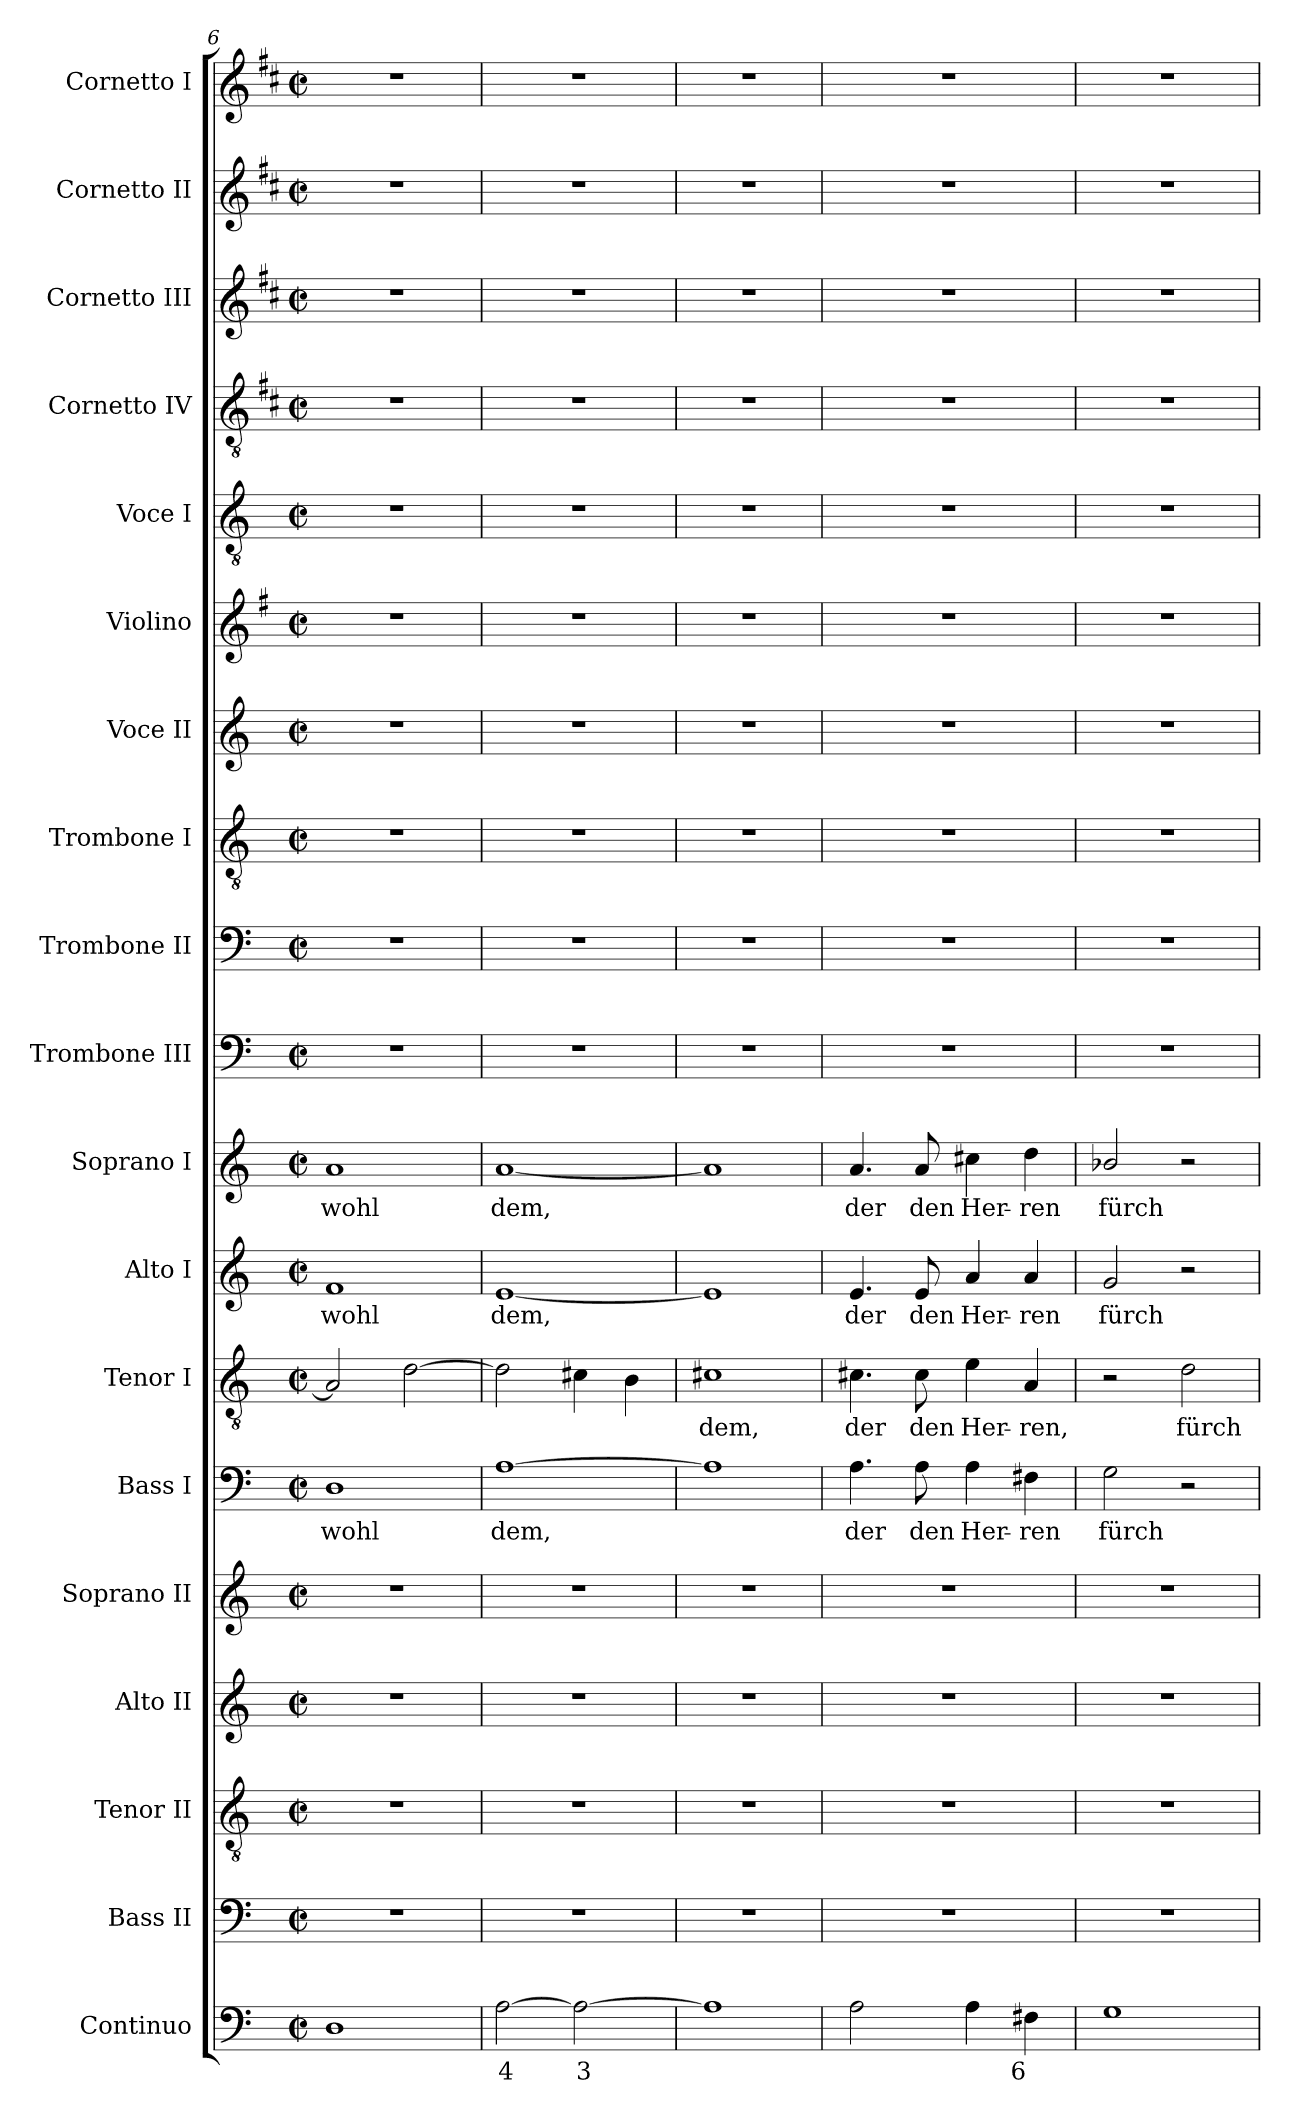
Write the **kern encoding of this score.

**kern	**text	**kern	**kern	**kern	**kern	**kern	**text	**kern	**text	**kern	**text	**kern	**text	**kern	**kern	**kern	**kern	**kern	**kern	**kern	**kern	**kern	**kern
*part19	*part19	*part18	*part17	*part16	*part15	*part14	*part14	*part13	*part13	*part12	*part12	*part11	*part11	*part10	*part9	*part8	*part7	*part6	*part5	*part4	*part3	*part2	*part1
*staff19	*staff19	*staff18	*staff17	*staff16	*staff15	*staff14	*staff14	*staff13	*staff13	*staff12	*staff12	*staff11	*staff11	*staff10	*staff9	*staff8	*staff7	*staff6	*staff5	*staff4	*staff3	*staff2	*staff1
*I"Continuo	*	*I"Bass II	*I"Tenor II	*I"Alto II	*I"Soprano II	*I"Bass I	*	*I"Tenor I	*	*I"Alto I	*	*I"Soprano I	*	*I"Trombone III	*I"Trombone II	*I"Trombone I	*I"Voce II	*I"Violino	*I"Voce I	*I"Cornetto IV	*I"Cornetto III	*I"Cornetto II	*I"Cornetto I
*	*	*I'B	*I'T	*I'A	*I'S	*I'B	*	*I'T	*	*I'A	*	*I'S	*	*	*I'T	*I'T	*	*	*	*	*	*	*
*clefF4	*	*clefF4	*clefGv2	*clefG2	*clefG2	*clefF4	*	*clefGv2	*	*clefG2	*	*clefG2	*	*clefF4	*clefF4	*clefGv2	*clefG2	*clefG2	*clefGv2	*clefGv2	*clefG2	*clefG2	*clefG2
*	*	*	*	*	*	*	*	*	*	*	*	*	*	*	*	*	*	*ITrd4c7	*	*ITrd1c2	*ITrd1c2	*ITrd1c2	*ITrd1c2
*k[]	*	*k[]	*k[]	*k[]	*k[]	*k[]	*	*k[]	*	*k[]	*	*k[]	*	*k[]	*k[]	*k[]	*k[]	*k[]	*k[]	*k[]	*k[]	*k[]	*k[]
*C:	*	*C:	*C:	*C:	*C:	*C:	*	*C:	*	*C:	*	*C:	*	*C:	*C:	*C:	*C:	*C:	*C:	*C:	*C:	*C:	*C:
*M2/2	*	*M2/2	*M2/2	*M2/2	*M2/2	*M2/2	*	*M2/2	*	*M2/2	*	*M2/2	*	*M2/2	*M2/2	*M2/2	*M2/2	*M2/2	*M2/2	*M2/2	*M2/2	*M2/2	*M2/2
*met(c|)	*	*met(c|)	*met(c|)	*met(c|)	*met(c|)	*met(c|)	*	*met(c|)	*	*met(c|)	*	*met(c|)	*	*met(c|)	*met(c|)	*met(c|)	*met(c|)	*met(c|)	*met(c|)	*met(c|)	*met(c|)	*met(c|)	*met(c|)
=6	=6	=6	=6	=6	=6	=6	=6	=6	=6	=6	=6	=6	=6	=6	=6	=6	=6	=6	=6	=6	=6	=6	=6
!	!	!	!	!	!	!	!LO:LY:b	!	!	!	!LO:LY:b	!	!LO:LY:b	!	!	!	!	!	!	!	!	!	!
1D	.	1r	1r	1r	1r	1D	wohl	2A]	.	1f	wohl	1a	wohl	1r	1r	1r	1r	1r	1r	1r	1r	1r	1r
.	.	.	.	.	.	.	.	[2d	.	.	.	.	.	.	.	.	.	.	.	.	.	.	.
=7	=7	=7	=7	=7	=7	=7	=7	=7	=7	=7	=7	=7	=7	=7	=7	=7	=7	=7	=7	=7	=7	=7	=7
!	!LO:LY:b	!	!	!	!	!	!LO:LY:b	!	!	!	!LO:LY:b	!	!LO:LY:b	!	!	!	!	!	!	!	!	!	!
[2A	4	1r	1r	1r	1r	[1A	dem,	2d]	.	[1e	dem,	[1a	dem,	1r	1r	1r	1r	1r	1r	1r	1r	1r	1r
!	!LO:LY:b	!	!	!	!	!	!	!	!	!	!	!	!	!	!	!	!	!	!	!	!	!	!
2A_	3	.	.	.	.	.	.	4c#X	.	.	.	.	.	.	.	.	.	.	.	.	.	.	.
.	.	.	.	.	.	.	.	4B	.	.	.	.	.	.	.	.	.	.	.	.	.	.	.
=8	=8	=8	=8	=8	=8	=8	=8	=8	=8	=8	=8	=8	=8	=8	=8	=8	=8	=8	=8	=8	=8	=8	=8
!	!	!	!	!	!	!	!	!	!LO:LY:b	!	!	!	!	!	!	!	!	!	!	!	!	!	!
1A]	.	1r	1r	1r	1r	1A]	.	1c#X	dem,	1e]	.	1a]	.	1r	1r	1r	1r	1r	1r	1r	1r	1r	1r
=9	=9	=9	=9	=9	=9	=9	=9	=9	=9	=9	=9	=9	=9	=9	=9	=9	=9	=9	=9	=9	=9	=9	=9
!	!	!	!	!	!	!	!LO:LY:b	!	!LO:LY:b	!	!LO:LY:b	!	!LO:LY:b	!	!	!	!	!	!	!	!	!	!
2A	.	1r	1r	1r	1r	4.A	der	4.c#X	der	4.e	der	4.a	der	1r	1r	1r	1r	1r	1r	1r	1r	1r	1r
!	!	!	!	!	!	!	!LO:LY:b	!	!LO:LY:b	!	!LO:LY:b	!	!LO:LY:b	!	!	!	!	!	!	!	!	!	!
.	.	.	.	.	.	8A	den	8c#	den	8e	den	8a	den	.	.	.	.	.	.	.	.	.	.
!	!	!	!	!	!	!	!LO:LY:b	!	!LO:LY:b	!	!LO:LY:b	!	!LO:LY:b	!	!	!	!	!	!	!	!	!	!
4A	.	.	.	.	.	4A	Her-	4e	Her-	4a	Her-	4cc#X	Her-	.	.	.	.	.	.	.	.	.	.
!	!LO:LY:b	!	!	!	!	!	!LO:LY:b	!	!LO:LY:b	!	!LO:LY:b	!	!LO:LY:b	!	!	!	!	!	!	!	!	!	!
4F#X	6	.	.	.	.	4F#X	-ren	4A	-ren,	4a	-ren	4dd	-ren	.	.	.	.	.	.	.	.	.	.
=10	=10	=10	=10	=10	=10	=10	=10	=10	=10	=10	=10	=10	=10	=10	=10	=10	=10	=10	=10	=10	=10	=10	=10
!	!	!	!	!	!	!	!LO:LY:b	!	!	!	!LO:LY:b	!	!LO:LY:b	!	!	!	!	!	!	!	!	!	!
1G	.	1r	1r	1r	1r	2G	fürch-	2r	.	2g	fürch-	2b-X/	fürch-	1r	1r	1r	1r	1r	1r	1r	1r	1r	1r
!	!	!	!	!	!	!	!	!	!LO:LY:b	!	!	!	!	!	!	!	!	!	!	!	!	!	!
.	.	.	.	.	.	2r	.	2d	fürch-	2r	.	2r	.	.	.	.	.	.	.	.	.	.	.
=	=	=	=	=	=	=	=	=	=	=	=	=	=	=	=	=	=	=	=	=	=	=	=
*-	*-	*-	*-	*-	*-	*-	*-	*-	*-	*-	*-	*-	*-	*-	*-	*-	*-	*-	*-	*-	*-	*-	*-
